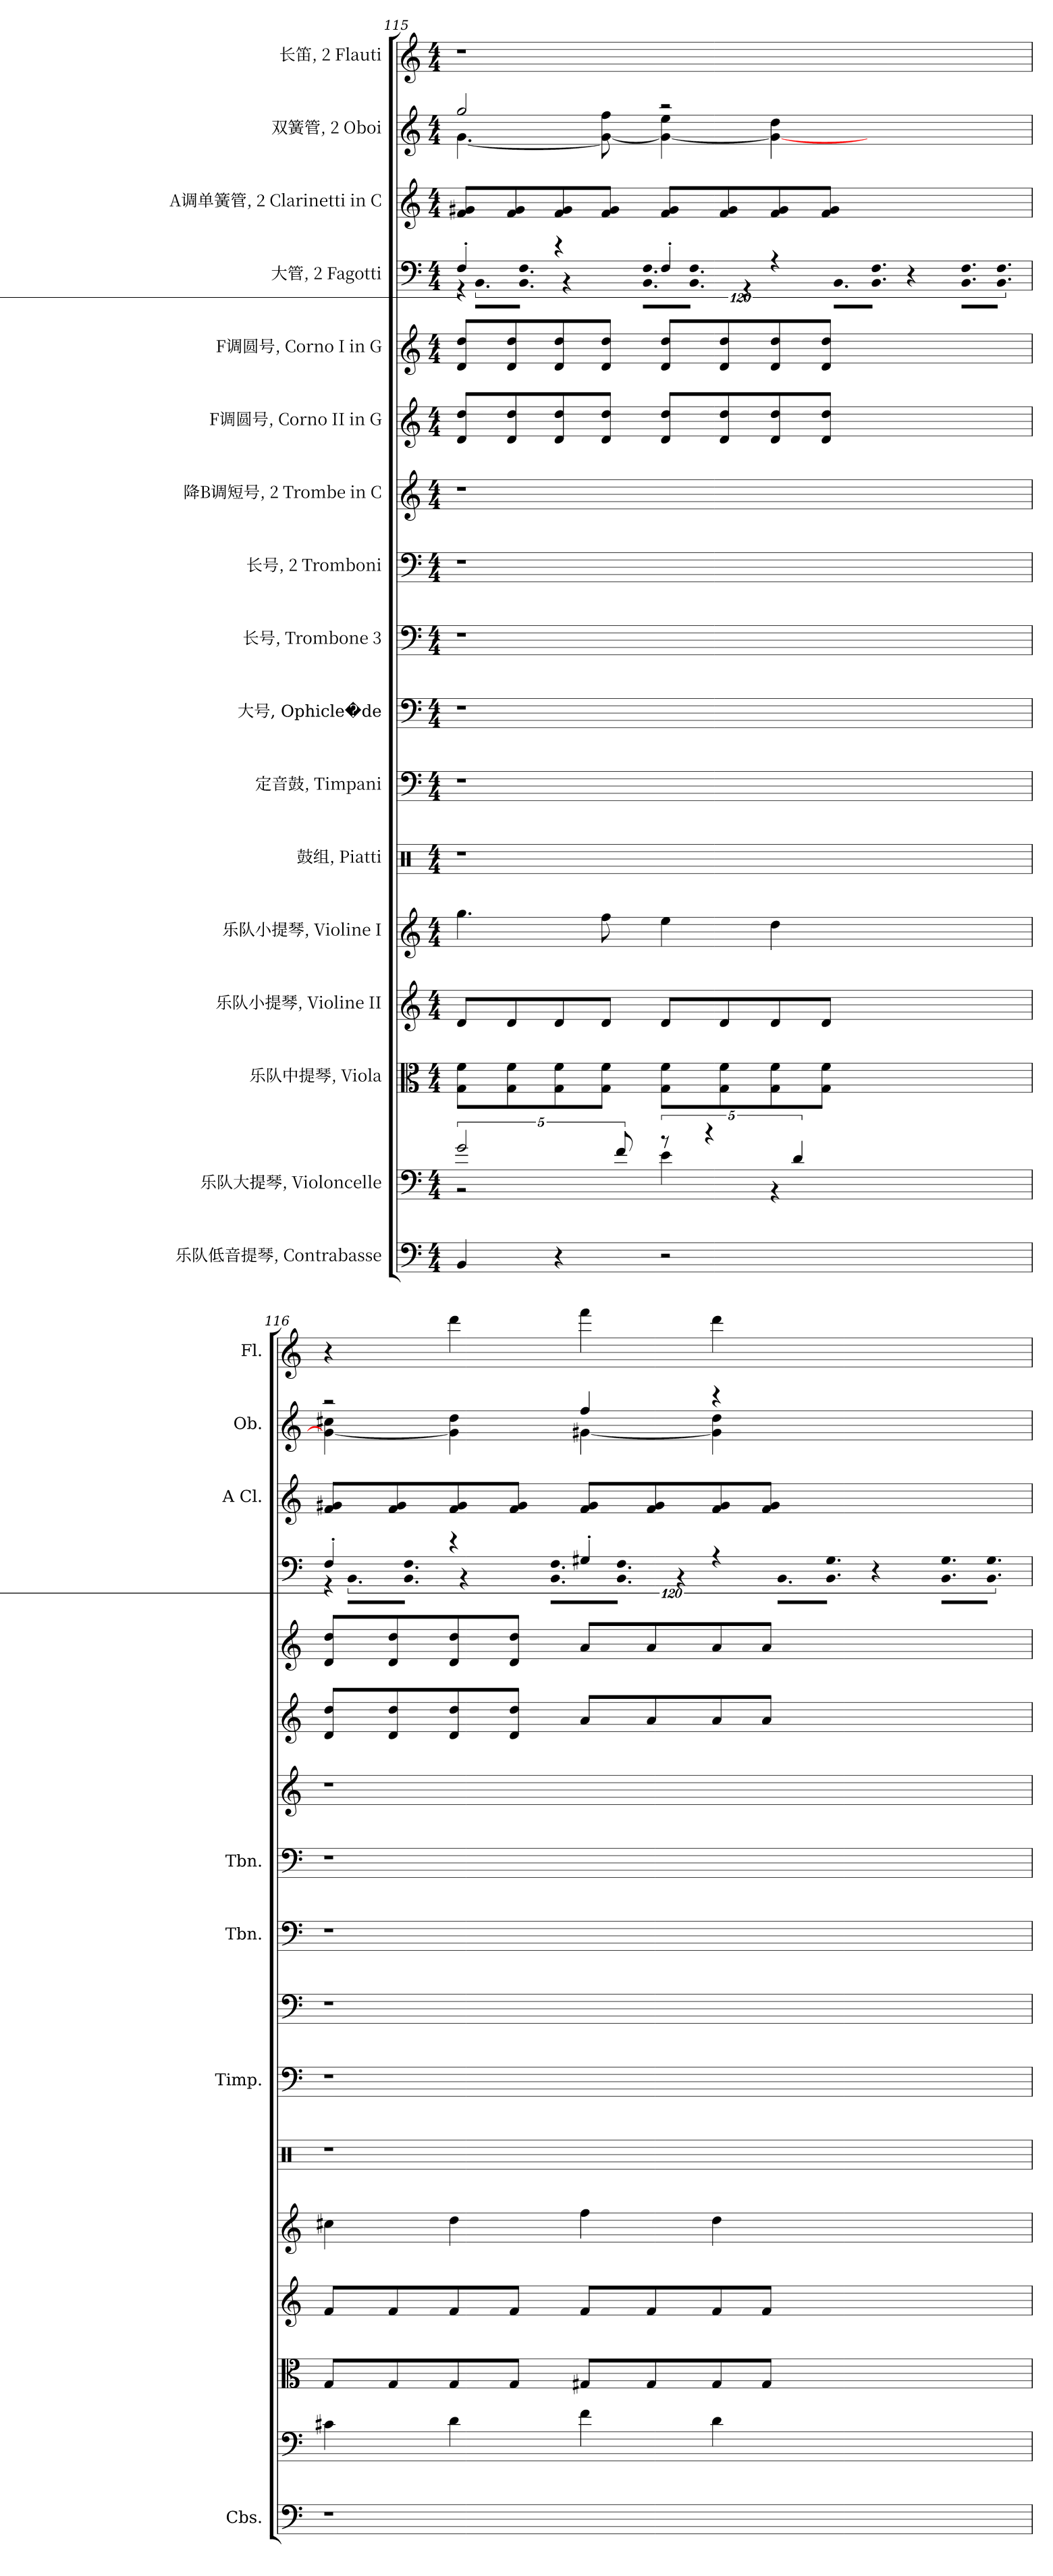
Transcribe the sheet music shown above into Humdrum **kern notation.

**kern	**kern	**kern	**kern	**kern	**kern	**kern	**kern	**kern	**kern	**kern	**kern	**kern	**kern	**kern	**kern	**kern
*part17	*part16	*part15	*part14	*part13	*part12	*part11	*part10	*part9	*part8	*part7	*part6	*part5	*part4	*part3	*part2	*part1
*staff17	*staff16	*staff15	*staff14	*staff13	*staff12	*staff11	*staff10	*staff9	*staff8	*staff7	*staff6	*staff5	*staff4	*staff3	*staff2	*staff1
*I"乐队低音提琴, Contrabasse	*I"乐队大提琴, Violoncelle	*I"乐队中提琴, Viola	*I"乐队小提琴, Violine II	*I"乐队小提琴, Violine I	*I"鼓组, Piatti	*I"定音鼓, Timpani	*I"大号, Ophicle�de	*I"长号, Trombone 3	*I"长号, 2 Tromboni	*I"降B调短号, 2 Trombe in C	*I"F调圆号, Corno II in G	*I"F调圆号, Corno I in G	*I"大管, 2 Fagotti	*I"A调单簧管, 2 Clarinetti in C	*I"双簧管, 2 Oboi	*I"长笛, 2 Flauti
*I'Cbs.	*	*	*	*	*	*I'Timp.	*	*I'Tbn.	*I'Tbn.	*	*	*	*	*I'A Cl.	*I'Ob.	*I'Fl.
*clefF4	*clefF4	*clefC3	*clefG2	*clefG2	*clefX	*clefF4	*clefF4	*clefF4	*clefF4	*clefG2	*clefG2	*clefG2	*clefF4	*clefG2	*clefG2	*clefG2
*ITrd7c12	*	*	*	*	*	*	*	*	*	*ITrd1c2	*ITrd4c7	*ITrd4c7	*	*ITrd2c3	*	*
*k[]	*k[]	*k[]	*k[]	*k[]	*k[]	*k[]	*k[]	*k[]	*k[]	*k[b-e-]	*k[b-]	*k[b-]	*k[]	*k[f#c#g#]	*k[]	*k[]
*M4/4	*M4/4	*M4/4	*M4/4	*M4/4	*M4/4	*M4/4	*M4/4	*M4/4	*M4/4	*M4/4	*M4/4	*M4/4	*M4/4	*M4/4	*M4/4	*M4/4
*MM156	*MM156	*MM156	*MM156	*MM156	*MM156	*MM156	*MM156	*MM156	*MM156	*MM156	*MM156	*MM156	*MM156	*MM156	*MM156	*MM156
=115	=115	=115	=115	=115	=115	=115	=115	=115	=115	=115	=115	=115	=115	=115	=115	=115
*	*^	*	*	*	*	*	*	*	*	*	*	*	*^	*	*	*
!	!	!	!	!	!	!	!	!	!	!	!	!	!	!	!LO:N:vis=32	!	!	!
*	*	*	*	*	*	*	*	*	*	*	*	*	*	*	*	*	*^	*
4BBB/	5%2g/	2r	8G\ 8f\L	8d/L	4.gg\	1r	1r	1r	1r	1r	1r	8G/ 8g/L	8G/ 8g/L	4F'/	640%23r	8d/ 8e#X/L	2gg/	[4.g\	1r
!	!	!	!	!	!	!	!	!	!	!	!	!	!	!	!LO:N:vis=16.	!	!	!	!
.	.	.	.	.	.	.	.	.	.	.	.	.	.	.	960%103BB\LL	.	.	.	.
.	.	.	8G\ 8f\	8d/	.	.	.	.	.	.	.	8G/ 8g/	8G/ 8g/	.	.	8d/ 8e#/	.	.	.
!	!	!	!	!	!	!	!	!	!	!	!	!	!	!	!LO:N:vis=16.	!	!	!	!
.	.	.	.	.	.	.	.	.	.	.	.	.	.	.	960%103BB\ 960%103F\JJ	.	.	.	.
4r	.	.	8G\ 8f\	8d/	.	.	.	.	.	.	.	8G/ 8g/	8G/ 8g/	4r	.	8d/ 8e#/	.	.	.
!	!	!	!	!	!	!	!	!	!	!	!	!	!	!	!LO:N:vis=32	!	!	!	!
.	.	.	.	.	.	.	.	.	.	.	.	.	.	.	640%23r	.	.	.	.
!	!	!	!	!	!	!	!	!	!	!	!	!	!	!	!LO:N:vis=16.	!	!	!	!
.	.	.	.	.	.	.	.	.	.	.	.	.	.	.	960%103BB\ 960%103F\LL	.	.	.	.
.	.	.	8G\ 8f\J	8d/J	8ff\	.	.	.	.	.	.	8G/ 8g/J	8G/ 8g/J	.	.	8d/ 8e#/J	.	8g\_ 8ff\	.
!	!	!	!	!	!	!	!	!	!	!	!	!	!	!	!LO:N:vis=16.	!	!	!	!
.	.	.	.	.	.	.	.	.	.	.	.	.	.	.	960%103BB\ 960%103F\JJ	.	.	.	.
.	10f/	.	.	.	.	.	.	.	.	.	.	.	.	.	.	.	.	.	.
2r	10r	4e\	8G\ 8f\L	8d/L	4ee\	.	.	.	.	.	.	8G/ 8g/L	8G/ 8g/L	4F'/	.	8d/ 8e#/L	2r	4g\_ 4ee\	.
!	!	!	!	!	!	!	!	!	!	!	!	!	!	!	!LO:N:vis=32	!	!	!	!
.	.	.	.	.	.	.	.	.	.	.	.	.	.	.	640%23r	.	.	.	.
!	!	!	!	!	!	!	!	!	!	!	!	!	!	!	!LO:N:vis=16.	!	!	!	!
.	.	.	.	.	.	.	.	.	.	.	.	.	.	.	960%103BB\LL	.	.	.	.
.	5r	.	.	.	.	.	.	.	.	.	.	.	.	.	.	.	.	.	.
.	.	.	8G\ 8f\	8d/	.	.	.	.	.	.	.	8G/ 8g/	8G/ 8g/	.	.	8d/ 8e#/	.	.	.
!	!	!	!	!	!	!	!	!	!	!	!	!	!	!	!LO:N:vis=16.	!	!	!	!
.	.	.	.	.	.	.	.	.	.	.	.	.	.	.	960%103BB\ 960%103F\JJ	.	.	.	.
.	.	4r	8G\ 8f\	8d/	4dd\	.	.	.	.	.	.	8G/ 8g/	8G/ 8g/	4r	.	8d/ 8e#/	.	4g\_ 4dd\	.
!	!	!	!	!	!	!	!	!	!	!	!	!	!	!	!LO:N:vis=32	!	!	!	!
.	.	.	.	.	.	.	.	.	.	.	.	.	.	.	640%23r	.	.	.	.
!	!	!	!	!	!	!	!	!	!	!	!	!	!	!	!LO:N:vis=16.	!	!	!	!
.	.	.	.	.	.	.	.	.	.	.	.	.	.	.	960%103BB\ 960%103F\LL	.	.	.	.
.	5d/	.	.	.	.	.	.	.	.	.	.	.	.	.	.	.	.	.	.
.	.	.	8G\ 8f\J	8d/J	.	.	.	.	.	.	.	8G/ 8g/J	8G/ 8g/J	.	.	8d/ 8e#/J	.	.	.
!	!	!	!	!	!	!	!	!	!	!	!	!	!	!	!LO:N:vis=16.	!	!	!	!
.	.	.	.	.	.	.	.	.	.	.	.	.	.	.	960%103BB\ 960%103F\JJ	.	.	.	.
480ryy	480ryy	480ryy	480ryy	480ryy	480ryy	480ryy	480ryy	480ryy	480ryy	480ryy	480ryy	480ryy	480ryy	480ryy	.	480ryy	480ryy	480ryy	480ryy
*	*v	*v	*	*	*	*	*	*	*	*	*	*	*	*	*	*	*	*	*
!!LO:PB:g=z
=116	=116	=116	=116	=116	=116	=116	=116	=116	=116	=116	=116	=116	=116	=116	=116	=116	=116	=116
*	*	*	*	*	*	*	*	*	*	*	*	*	*	*	*	*	*	*MM156
*	*^	*	*	*	*	*	*	*	*	*	*	*	*	*	*	*	*	*
!	!	!	!	!	!	!	!	!	!	!	!	!	!	!	!LO:N:vis=32	!	!	!	!
*	*v	*v	*	*	*	*	*	*	*	*	*	*	*	*	*	*	*	*	*
1r	4c#X\	8G/L	8f/L	4cc#X\	1r	1r	1r	1r	1r	1r	8G/ 8g/L	8G/ 8g/L	4F'/	640%23r	8d/ 8e#X/L	2r	4g\_ 4cc#X\	4r
!	!	!	!	!	!	!	!	!	!	!	!	!	!	!LO:N:vis=16.	!	!	!	!
.	.	.	.	.	.	.	.	.	.	.	.	.	.	960%103BB\LL	.	.	.	.
.	.	8G/	8f/	.	.	.	.	.	.	.	8G/ 8g/	8G/ 8g/	.	.	8d/ 8e#/	.	.	.
!	!	!	!	!	!	!	!	!	!	!	!	!	!	!LO:N:vis=16.	!	!	!	!
.	.	.	.	.	.	.	.	.	.	.	.	.	.	960%103BB\ 960%103F\JJ	.	.	.	.
*	*	*	*	*	*	*	*	*	*	*	*	*	*	*	*	*	*	*MM163
.	4d\	8G/	8f/	4dd\	.	.	.	.	.	.	8G/ 8g/	8G/ 8g/	4r	.	8d/ 8e#/	.	4g\] 4dd\	4ddd\
!	!	!	!	!	!	!	!	!	!	!	!	!	!	!LO:N:vis=32	!	!	!	!
.	.	.	.	.	.	.	.	.	.	.	.	.	.	640%23r	.	.	.	.
!	!	!	!	!	!	!	!	!	!	!	!	!	!	!LO:N:vis=16.	!	!	!	!
.	.	.	.	.	.	.	.	.	.	.	.	.	.	960%103BB\ 960%103F\LL	.	.	.	.
.	.	8G/J	8f/J	.	.	.	.	.	.	.	8G/ 8g/J	8G/ 8g/J	.	.	8d/ 8e#/J	.	.	.
!	!	!	!	!	!	!	!	!	!	!	!	!	!	!LO:N:vis=16.	!	!	!	!
.	.	.	.	.	.	.	.	.	.	.	.	.	.	960%103BB\ 960%103F\JJ	.	.	.	.
*	*	*	*	*	*	*	*	*	*	*	*	*	*	*	*	*	*	*MM158
.	4f\	8G#X/L	8f/L	4ff\	.	.	.	.	.	.	8d/L	8d/L	4G#X'/	.	8d/ 8e#/L	4ff/	[4g#X\	4fff\
!	!	!	!	!	!	!	!	!	!	!	!	!	!	!LO:N:vis=32	!	!	!	!
.	.	.	.	.	.	.	.	.	.	.	.	.	.	640%23r	.	.	.	.
!	!	!	!	!	!	!	!	!	!	!	!	!	!	!LO:N:vis=16.	!	!	!	!
.	.	.	.	.	.	.	.	.	.	.	.	.	.	960%103BB\LL	.	.	.	.
.	.	8G#/	8f/	.	.	.	.	.	.	.	8d/	8d/	.	.	8d/ 8e#/	.	.	.
!	!	!	!	!	!	!	!	!	!	!	!	!	!	!LO:N:vis=16.	!	!	!	!
.	.	.	.	.	.	.	.	.	.	.	.	.	.	960%103BB\ 960%103G#\JJ	.	.	.	.
*	*	*	*	*	*	*	*	*	*	*	*	*	*	*	*	*	*	*MM161
.	4d\	8G#/	8f/	4dd\	.	.	.	.	.	.	8d/	8d/	4r	.	8d/ 8e#/	4r	4g#\] 4dd\	4ddd\
!	!	!	!	!	!	!	!	!	!	!	!	!	!	!LO:N:vis=32	!	!	!	!
.	.	.	.	.	.	.	.	.	.	.	.	.	.	640%23r	.	.	.	.
!	!	!	!	!	!	!	!	!	!	!	!	!	!	!LO:N:vis=16.	!	!	!	!
.	.	.	.	.	.	.	.	.	.	.	.	.	.	960%103BB\ 960%103G#\LL	.	.	.	.
.	.	8G#/J	8f/J	.	.	.	.	.	.	.	8d/J	8d/J	.	.	8d/ 8e#/J	.	.	.
!	!	!	!	!	!	!	!	!	!	!	!	!	!	!LO:N:vis=16.	!	!	!	!
.	.	.	.	.	.	.	.	.	.	.	.	.	.	960%103BB\ 960%103G#\JJ	.	.	.	.
480ryy	480ryy	480ryy	480ryy	480ryy	480ryy	480ryy	480ryy	480ryy	480ryy	480ryy	480ryy	480ryy	480ryy	.	480ryy	480ryy	480ryy	480ryy
*	*	*	*	*	*	*	*	*	*	*	*	*	*v	*v	*	*v	*v	*
=	=	=	=	=	=	=	=	=	=	=	=	=	=	=	=	=
*-	*-	*-	*-	*-	*-	*-	*-	*-	*-	*-	*-	*-	*-	*-	*-	*-
